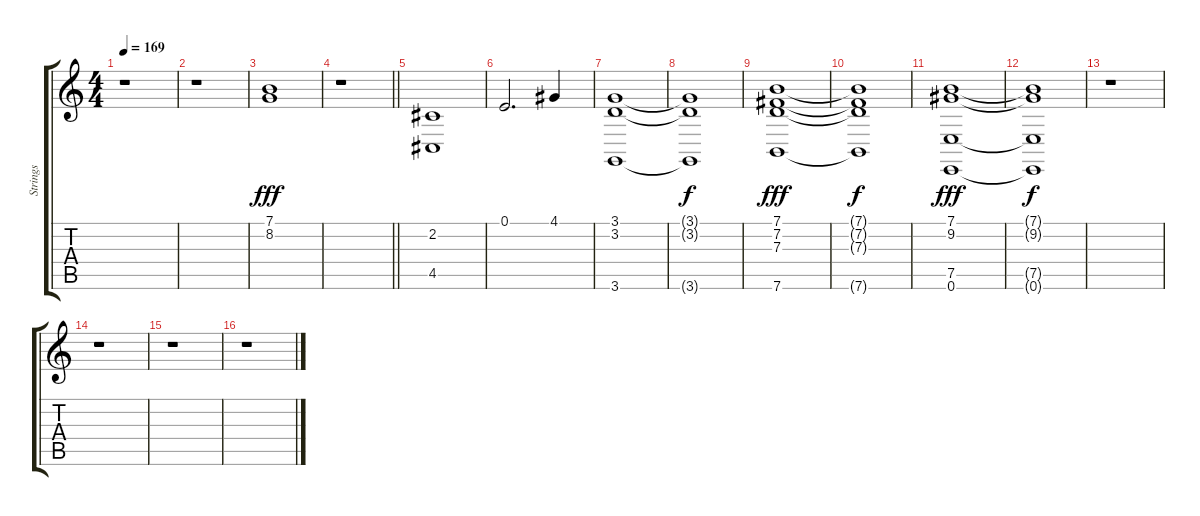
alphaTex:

\track ("Strings  " "Strings  ") {instrument stringensemble2}
\staff {score tabs}
\tuning (E4 B3 G3 D3 A2 E2) {hide}
\ts (4 4)
\tempo 169
\clef g2
\ks c
r.1{dy f} |
r.1 |
(7.1 8.2).1{dy fff} |
\barLineRight lightlight
r.1 |
(2.2 4.5).1 |
0.1.2{d} 4.1.4 |
(3.1 3.2 3.6).1 |
(3.1{t} 3.2{t} 3.6{t}).1{dy f} |
(7.1 7.2 7.3 7.6).1{dy fff} |
(7.1{t} 7.2{t} 7.3{t} 7.6{t}).1{dy f} |
(7.1 9.2 7.5 0.6).1{dy fff} |
(7.1{t} 9.2{t} 7.5{t} 0.6{t}).1{dy f} |
r.1 |
r.1 |
r.1 |
r.1
